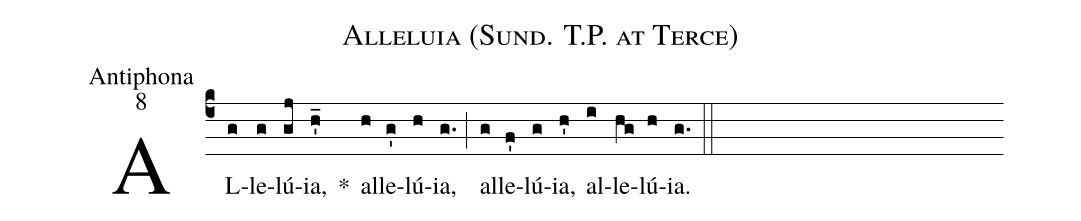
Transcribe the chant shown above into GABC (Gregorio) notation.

name:Alleluia (Sund. T.P. at Terce);
office-part:Antiphona;
mode:8;
%%
(c4) AL(g)le(g)lú(gj)ia,(h_') *() al(h)le(g')lú(h)ia,(g.) (;) al(g)le(f')lú(g)ia,(h') al(i)le(hg)lú(h)ia.(g.) (::)
